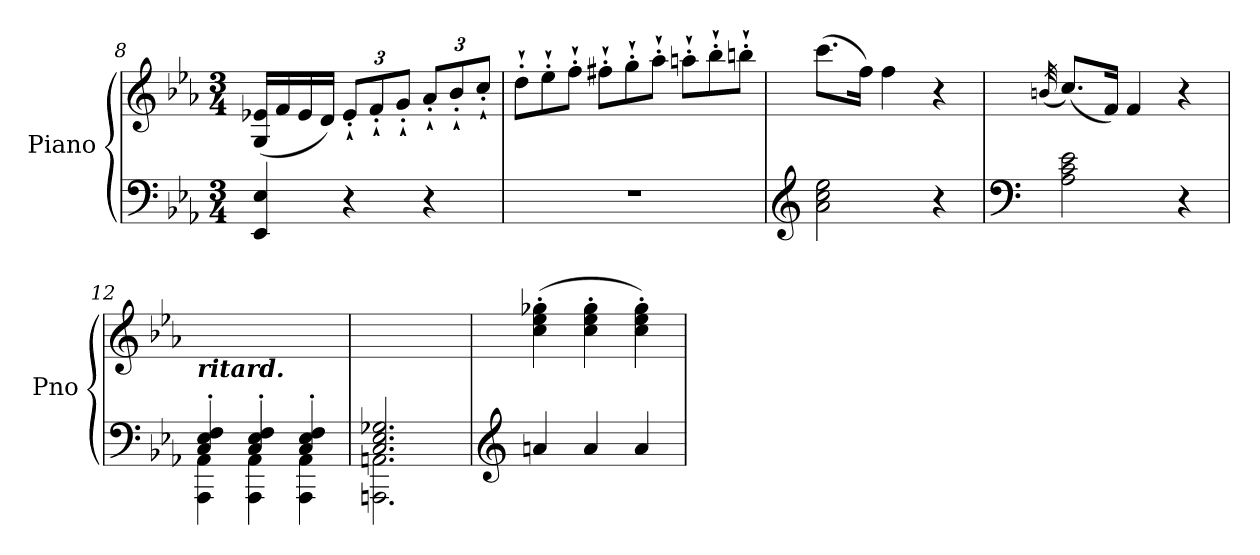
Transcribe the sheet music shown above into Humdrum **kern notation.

**kern	**kern	**dynam
*part1	*part1	*part1
*staff2	*staff1	*staff1/2
*I"Piano	*	*
*I'Pno	*	*
!!LO:LB:g=z
*clefF4	*clefG2	*
*k[b-e-a-]	*k[b-e-a-]	*
*M3/4	*M3/4	*
=8	=8	=8
4EE-/ 4E-/	(>16G/ 16e-X/LL	.
.	16f/	.
.	16e-/	.
.	16d/JJ)	.
*	*Xbrackettup	*
4r	12e-'`/L	.
.	12f'`/	.
.	12g'`/J	.
4r	12a-'`/L	.
.	12b-'`/	.
.	12cc'`/J	.
=9	=9	=9
*	*Xtuplet	*
2.r	12dd'`\L	.
.	12ee-'`\	.
.	12ff'`\J	.
.	12ff#X'`\L	.
.	12gg'`\	.
.	12aa-'`\J	.
.	12aan'`\L	.
.	12bb-'`\	.
.	12bbn'`\J	.
=10	=10	=10
*clefG2	*	*
2a-\ 2cc\ 2ee-\	(8.ccc\L	.
.	16ff\Jk)	.
.	4ff\	.
4r	4r	.
=11	=11	=11
*clefF4	*	*
.	(32qbn/	.
2A-\ 2c\ 2e-\	(8.cc/L)	.
.	16f/Jk)	.
.	4f/	.
4r	4r	.
=12	=12	=12
*^	*	*
!	!	!LO:TX:b:Bi:t=ritard.	!
4C/' 4E-/' 4F/'	4AAA-\ 4AA-\	2.ryy	.
4C/' 4E-/' 4F/'	4AAA-\ 4AA-\	.	.
4C/' 4E-/' 4F/'	4AAA-\ 4AA-\	.	.
!!LO:LB:g=z
=13	=13	=13	=13
2.C/ 2.E-/ 2.G-X/	2.AAAn\ 2.AAn\	2.ryy	.
*v	*v	*	*
!!LO:LB:g=z
=14	=14	=14
*clefG2	*	*
*^	*	*
!	!	!	!LO:DY:b
*v	*v	*	*
4an/	(4cc\' 4ee-\' 4gg-X\'	other-dynamics
4a/	4cc\' 4ee-\' 4gg-\'	.
4a/	4cc\' 4ee-\' 4gg-\')	.
=	=	=
*-	*-	*-
